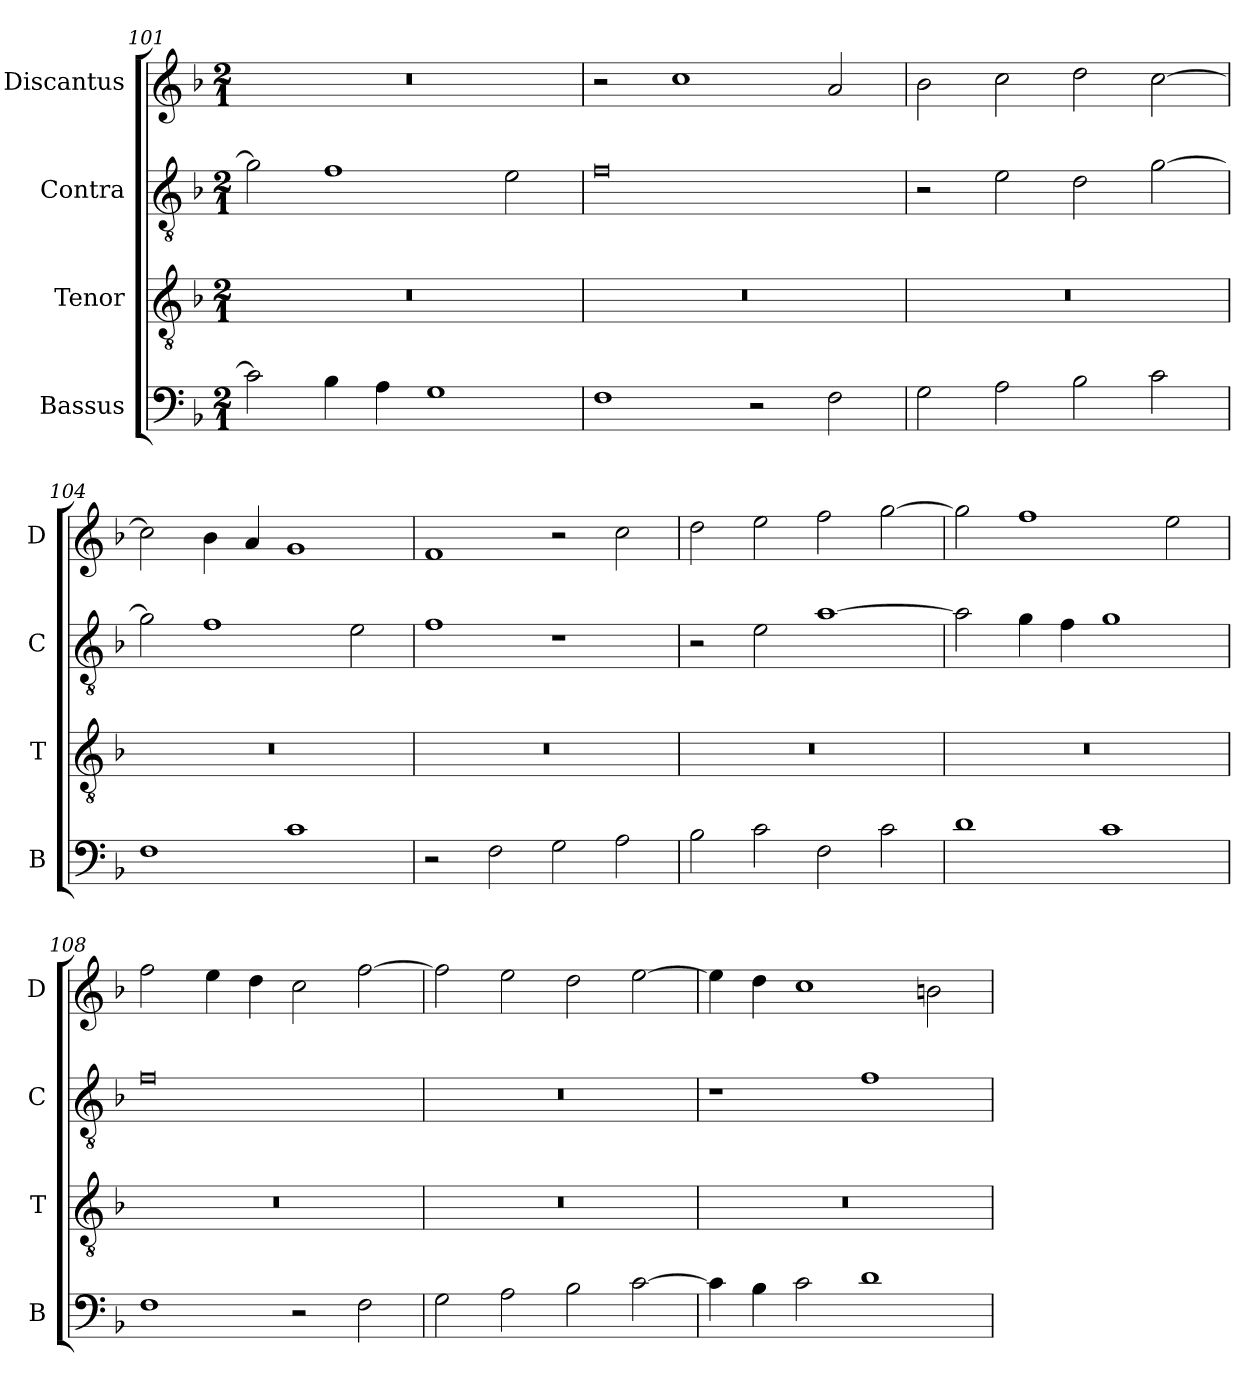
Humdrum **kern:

**kern	**kern	**kern	**kern
*part4	*part3	*part2	*part1
*staff4	*staff3	*staff2	*staff1
*I"Bassus	*I"Tenor	*I"Contra	*I"Discantus
*I'B	*I'T	*I'C	*I'D
*clefF4	*clefGv2	*clefGv2	*clefG2
*k[b-]	*k[b-]	*k[b-]	*k[b-]
*M2/1	*M2/1	*M2/1	*M2/1
=101	=101	=101	=101
2c\]	0r	2g\]	0r
4B-\	.	1f	.
4A\	.	.	.
1G	.	.	.
.	.	2e\	.
=102	=102	=102	=102
1F	0r	0f	2r
.	.	.	1cc
2r	.	.	.
2F\	.	.	2a/
=103	=103	=103	=103
2G\	0r	2r	2b-\
2A\	.	2e\	2cc\
2B-\	.	2d\	2dd\
2c\	.	[2g\	[2cc\
=104	=104	=104	=104
1F	0r	2g\]	2cc\]
.	.	1f	4b-\
.	.	.	4a/
1c	.	.	1g
.	.	2e\	.
=105	=105	=105	=105
2r	0r	1f	1f
2F\	.	.	.
2G\	.	1r	2r
2A\	.	.	2cc\
=106	=106	=106	=106
2B-\	0r	2r	2dd\
2c\	.	2e\	2ee\
2F\	.	[1a	2ff\
2c\	.	.	[2gg\
=107	=107	=107	=107
1d	0r	2a\]	2gg\]
.	.	4g\	1ff
.	.	4f\	.
1c	.	1g	.
.	.	.	2ee\
=108	=108	=108	=108
1F	0r	0f	2ff\
.	.	.	4ee\
.	.	.	4dd\
2r	.	.	2cc\
2F\	.	.	[2ff\
=109	=109	=109	=109
2G\	0r	0r	2ff\]
2A\	.	.	2ee\
2B-\	.	.	2dd\
[2c\	.	.	[2ee\
=110	=110	=110	=110
4c\]	0r	1r	4ee\]
4B-\	.	.	4dd\
2c\	.	.	1cc
1d	.	1f	.
.	.	.	2bn\
=	=	=	=
*-	*-	*-	*-
